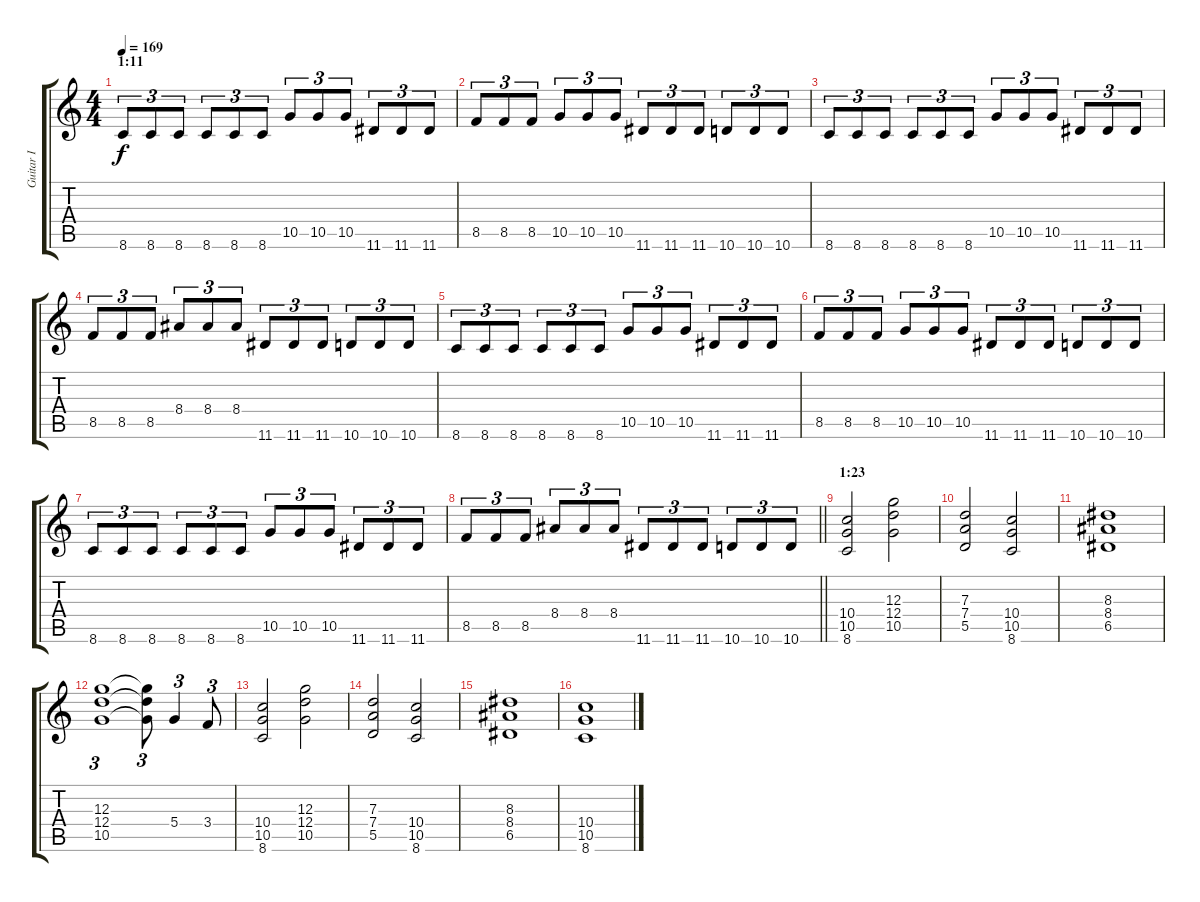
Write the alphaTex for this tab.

\track ("Guitar I" "Guitar I") {instrument distortionguitar}
\staff {score tabs}
\tuning (E4 B3 G3 D3 A2 E2) {hide}
\ts (4 4)
\section ("" "1:11")
\tempo 169
\clef g2
\ks c
8.6.8{tu (3 2) dy f} 8.6.8{tu (3 2)} 8.6.8{tu (3 2)} 8.6.8{tu (3 2)} 8.6.8{tu (3 2)} 8.6.8{tu (3 2)} 10.5.8{tu (3 2)} 10.5.8{tu (3 2)} 10.5.8{tu (3 2)} 11.6.8{tu (3 2)} 11.6.8{tu (3 2)} 11.6.8{tu (3 2)} |
8.5.8{tu (3 2)} 8.5.8{tu (3 2)} 8.5.8{tu (3 2)} 10.5.8{tu (3 2)} 10.5.8{tu (3 2)} 10.5.8{tu (3 2)} 11.6.8{tu (3 2)} 11.6.8{tu (3 2)} 11.6.8{tu (3 2)} 10.6.8{tu (3 2)} 10.6.8{tu (3 2)} 10.6.8{tu (3 2)} |
8.6.8{tu (3 2)} 8.6.8{tu (3 2)} 8.6.8{tu (3 2)} 8.6.8{tu (3 2)} 8.6.8{tu (3 2)} 8.6.8{tu (3 2)} 10.5.8{tu (3 2)} 10.5.8{tu (3 2)} 10.5.8{tu (3 2)} 11.6.8{tu (3 2)} 11.6.8{tu (3 2)} 11.6.8{tu (3 2)} |
8.5.8{tu (3 2)} 8.5.8{tu (3 2)} 8.5.8{tu (3 2)} 8.4.8{tu (3 2)} 8.4.8{tu (3 2)} 8.4.8{tu (3 2)} 11.6.8{tu (3 2)} 11.6.8{tu (3 2)} 11.6.8{tu (3 2)} 10.6.8{tu (3 2)} 10.6.8{tu (3 2)} 10.6.8{tu (3 2)} |
8.6.8{tu (3 2)} 8.6.8{tu (3 2)} 8.6.8{tu (3 2)} 8.6.8{tu (3 2)} 8.6.8{tu (3 2)} 8.6.8{tu (3 2)} 10.5.8{tu (3 2)} 10.5.8{tu (3 2)} 10.5.8{tu (3 2)} 11.6.8{tu (3 2)} 11.6.8{tu (3 2)} 11.6.8{tu (3 2)} |
8.5.8{tu (3 2)} 8.5.8{tu (3 2)} 8.5.8{tu (3 2)} 10.5.8{tu (3 2)} 10.5.8{tu (3 2)} 10.5.8{tu (3 2)} 11.6.8{tu (3 2)} 11.6.8{tu (3 2)} 11.6.8{tu (3 2)} 10.6.8{tu (3 2)} 10.6.8{tu (3 2)} 10.6.8{tu (3 2)} |
8.6.8{tu (3 2)} 8.6.8{tu (3 2)} 8.6.8{tu (3 2)} 8.6.8{tu (3 2)} 8.6.8{tu (3 2)} 8.6.8{tu (3 2)} 10.5.8{tu (3 2)} 10.5.8{tu (3 2)} 10.5.8{tu (3 2)} 11.6.8{tu (3 2)} 11.6.8{tu (3 2)} 11.6.8{tu (3 2)} |
\barLineRight lightlight
8.5.8{tu (3 2)} 8.5.8{tu (3 2)} 8.5.8{tu (3 2)} 8.4.8{tu (3 2)} 8.4.8{tu (3 2)} 8.4.8{tu (3 2)} 11.6.8{tu (3 2)} 11.6.8{tu (3 2)} 11.6.8{tu (3 2)} 10.6.8{tu (3 2)} 10.6.8{tu (3 2)} 10.6.8{tu (3 2)} |
\section ("" "1:23")
(10.4 10.5 8.6).2 (12.3 12.4 10.5).2 |
(7.3 7.4 5.5).2 (10.4 10.5 8.6).2 |
(8.3 8.4 6.5).1 |
(12.3 12.4 10.5).1{tu (3 2)} (12.3{t} 12.4{t} 10.5{t}).8{tu (3 2)} 5.4.4{tu (3 2)} 3.4.8{tu (3 2)} |
(10.4 10.5 8.6).2 (12.3 12.4 10.5).2 |
(7.3 7.4 5.5).2 (10.4 10.5 8.6).2 |
(8.3 8.4 6.5).1 |
(10.4 10.5 8.6).1
